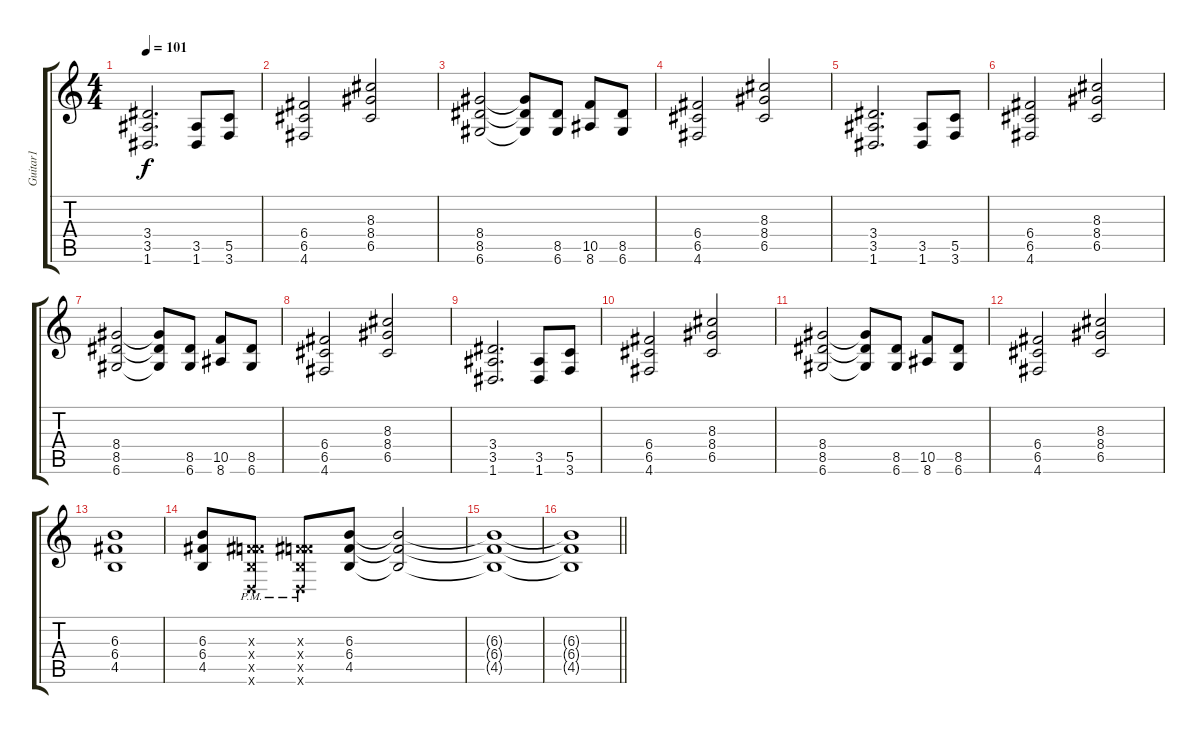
\track ("Guitar1" "Guitar1") {instrument distortionguitar}
\staff {score tabs}
\tuning (D4 A3 F3 C3 G2 D2) {hide}
\ts (4 4)
\tempo 101
\clef g2
\ks c
(3.4 3.5 1.6).2{d dy f} (3.5 1.6).8 (5.5 3.6).8 |
(6.4 6.5 4.6).2 (8.3 8.4 6.5).2 |
(8.4 8.5 6.6).2 (8.4{t} 8.5{t} 6.6{t}).8 (8.5 6.6).8 (10.5 8.6).8 (8.5 6.6).8 |
(6.4 6.5 4.6).2 (8.3 8.4 6.5).2 |
(3.4 3.5 1.6).2{d} (3.5 1.6).8 (5.5 3.6).8 |
(6.4 6.5 4.6).2 (8.3 8.4 6.5).2 |
(8.4 8.5 6.6).2 (8.4{t} 8.5{t} 6.6{t}).8 (8.5 6.6).8 (10.5 8.6).8 (8.5 6.6).8 |
(6.4 6.5 4.6).2 (8.3 8.4 6.5).2 |
(3.4 3.5 1.6).2{d} (3.5 1.6).8 (5.5 3.6).8 |
(6.4 6.5 4.6).2 (8.3 8.4 6.5).2 |
(8.4 8.5 6.6).2 (8.4{t} 8.5{t} 6.6{t}).8 (8.5 6.6).8 (10.5 8.6).8 (8.5 6.6).8 |
(6.4 6.5 4.6).2 (8.3 8.4 6.5).2 |
(6.3 6.4 4.5).1 |
(6.3 6.4 4.5).8 (0.3{x} 6.4{pm x} 4.5{pm x} 0.6{x}).8 (0.3{x} 6.4{pm x} 4.5{pm x} 0.6{x}).8 (6.3 6.4 4.5).8 (6.3{t} 6.4{t} 4.5{t}).2 |
(6.3{t} 6.4{t} 4.5{t}).1 |
\barLineRight lightlight
(6.3{t} 6.4{t} 4.5{t}).1
